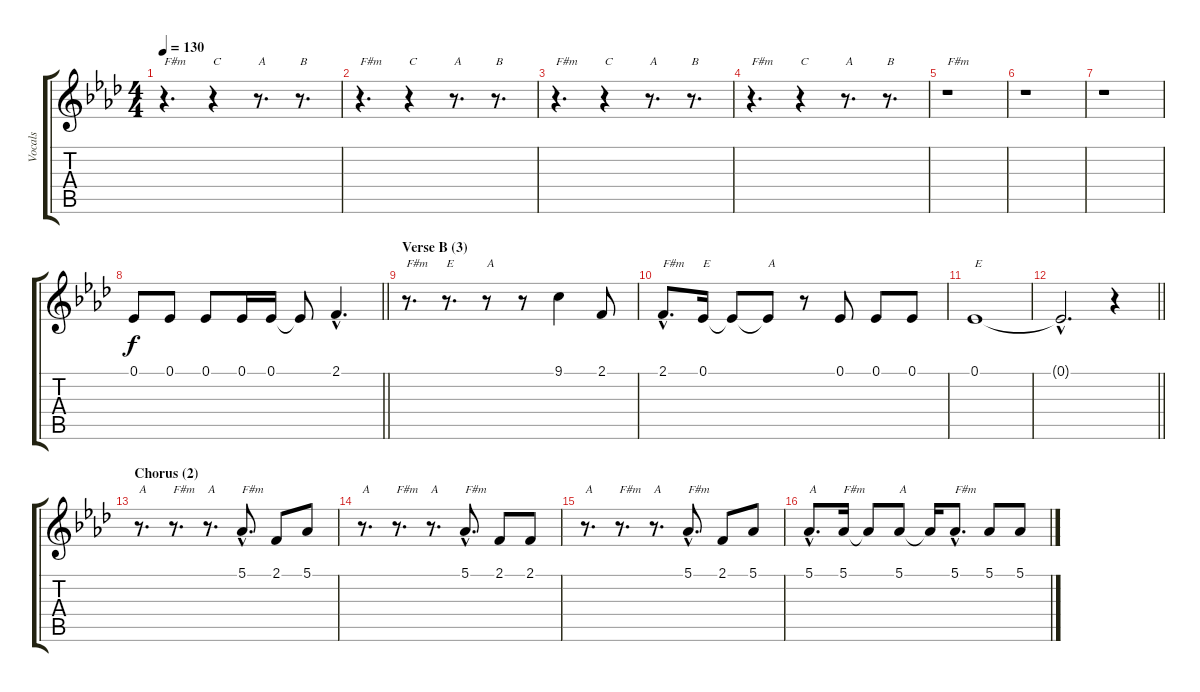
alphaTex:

\track ("Vocals" "Vocals") {instrument sopranosax}
\staff {score tabs}
\tuning (Eb4 Bb3 Gb3 Db3 Ab2 Eb2) {hide}
\ts (4 4)
\tempo 130
\clef g2
\ks fminor
r.4{d txt "F#m" dy f} r.4{txt "C"} r.8{d txt "A"} r.8{d txt "B"} |
r.4{d txt "F#m"} r.4{txt "C"} r.8{d txt "A"} r.8{d txt "B"} |
r.4{d txt "F#m"} r.4{txt "C"} r.8{d txt "A"} r.8{d txt "B"} |
r.4{d txt "F#m"} r.4{txt "C"} r.8{d txt "A"} r.8{d txt "B"} |
r.1{txt "F#m"} |
r.1 |
r.1 |
\barLineRight lightlight
0.1.8 0.1.8 0.1.8 0.1.16 0.1.16 0.1{t}.8 2.1{hac}.4{d} |
\section ("" "Verse B (3)")
r.8{d txt "F#m"} r.8{d txt "E"} r.8{txt "A"} r.8 9.1.4 2.1.8 |
2.1{hac}.8{d txt "F#m"} 0.1.16{txt "E"} 0.1{t}.8 0.1{t}.8{txt "A"} r.8 0.1.8 0.1.8 0.1.8 |
0.1.1{txt "E"} |
\barLineRight lightlight
0.1{hac t}.2{d} r.4 |
\section ("" "Chorus (2)")
r.8{d txt "A"} r.8{d txt "F#m"} r.8{d txt "A"} 5.1{hac}.8{d txt "F#m"} 2.1.8 5.1.8 |
r.8{d txt "A"} r.8{d txt "F#m"} r.8{d txt "A"} 5.1{hac}.8{d txt "F#m"} 2.1.8 2.1.8 |
r.8{d txt "A"} r.8{d txt "F#m"} r.8{d txt "A"} 5.1{hac}.8{d txt "F#m"} 2.1.8 5.1.8 |
5.1{hac}.8{d txt "A"} 5.1.16{txt "F#m"} 5.1{t}.8 5.1.8{txt "A"} 5.1{t}.16 5.1{hac}.8{d txt "F#m"} 5.1.8 5.1.8
